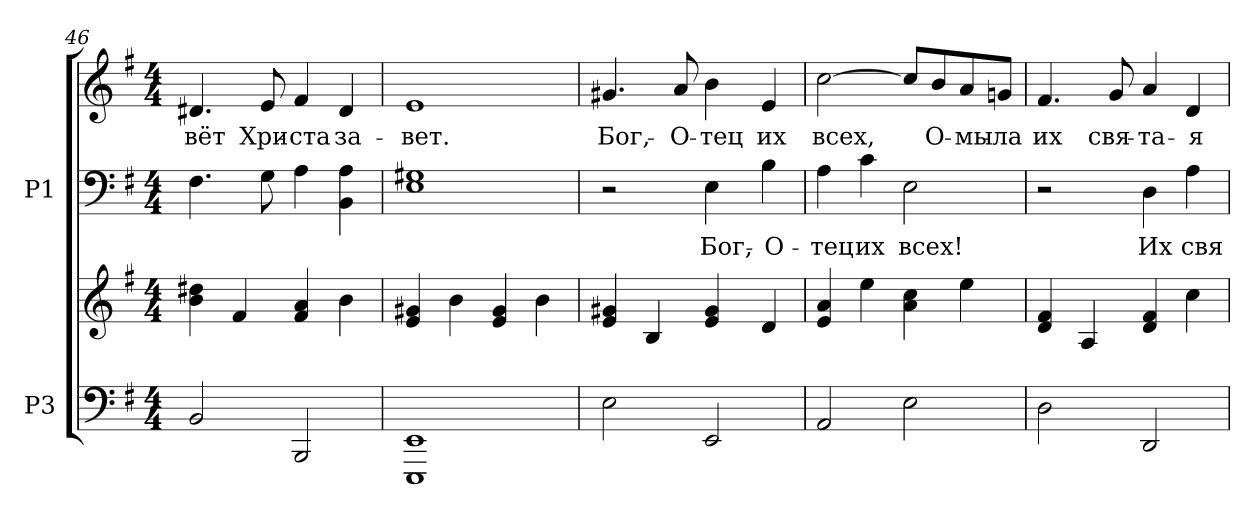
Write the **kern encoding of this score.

**kern	**kern	**kern	**text	**kern	**text
*part2	*part2	*part1	*part1	*part1	*part1
*staff4	*staff3	*staff2	*staff2	*staff1	*staff1
*I"P3	*	*I"P1	*	*	*
*clefF4	*clefG2	*clefF4	*	*clefG2	*
*k[f#]	*k[f#]	*k[f#]	*	*k[f#]	*
*e:	*e:	*e:	*	*e:	*
*M4/4	*M4/4	*M4/4	*	*M4/4	*
=46	=46	=46	=46	=46	=46
!	!	!	!	!	!LO:LY:b:color=#000000
2BBi/	4bi\ 4dd#Xi	4.F#i\	.	4.d#Xi/	-вёт
.	4f#i/	.	.	.	.
!	!	!	!	!	!LO:LY:b:color=#000000
.	.	8Gi\	.	8ei/	Хри-
!	!	!	!	!	!LO:LY:b:color=#000000
2BBBi/	4f#i/ 4ai	4Ai\	.	4f#i/	-ста
!	!	!	!	!	!LO:LY:b:color=#000000
.	4bi\	4BBi\ 4Ai	.	4d#i/	за-
=47	=47	=47	=47	=47	=47
!	!	!	!	!	!LO:LY:b:color=#000000
1EEEi 1EEi	4ei/ 4g#Xi	1Ei 1G#Xi	.	1ei	-вет.
.	4bi\	.	.	.	.
.	4ei/ 4g#i	.	.	.	.
.	4bi\	.	.	.	.
=48	=48	=48	=48	=48	=48
!	!	!	!	!	!LO:LY:b:color=#000000
2Ei\	4ei/ 4g#Xi	2r	.	4.g#Xi/	Бог,-
.	4Bi/	.	.	.	.
!	!	!	!	!	!LO:LY:b:color=#000000
.	.	.	.	8ai/	-О-
!	!	!	!LO:LY:a:color=#000000	!	!
!	!	!	!	!	!LO:LY:b:color=#000000
2EEi/	4ei/ 4g#i	4Ei\	Бог,-	4bi\	-тец
!	!	!	!LO:LY:a:color=#000000	!	!
!	!	!	!	!	!LO:LY:b:color=#000000
.	4di/	4Bi\	-О-	4ei/	их
=49	=49	=49	=49	=49	=49
!	!	!	!LO:LY:a:color=#000000	!	!
!	!	!	!	!	!LO:LY:b:color=#000000
2AAi/	4ei/ 4ai	4Ai\	-тец	[>2cci\	всех,
!	!	!	!LO:LY:a:color=#000000	!	!
.	4eei\	4ci\	их	.	.
!	!	!	!LO:LY:a:color=#000000	!	!
2Ei\	4ai\ 4cci	2Ei\	всех!	8cci/L]	.
!	!	!	!	!	!LO:LY:b:color=#000000
.	.	.	.	8bi/	О-
!	!	!	!	!	!LO:LY:b:color=#000000
.	4eei\	.	.	8ai/	-мы-
!	!	!	!	!	!LO:LY:b:color=#000000
.	.	.	.	8gni/J	-ла
!!LO:LB:g=z
=50	=50	=50	=50	=50	=50
!	!	!	!	!	!LO:LY:b:color=#000000
2Di\	4di/ 4f#i	2r	.	4.f#i/	их
.	4Ai/	.	.	.	.
!	!	!	!	!	!LO:LY:b:color=#000000
.	.	.	.	8gi/	свя-
!	!	!	!LO:LY:a:color=#000000	!	!
!	!	!	!	!	!LO:LY:b:color=#000000
2DDi/	4di/ 4f#i	4Di\	Их	4ai/	-та-
!	!	!	!LO:LY:a:color=#000000	!	!
!	!	!	!	!	!LO:LY:b:color=#000000
.	4cci\	4Ai\	свя-	4di/	-я
=	=	=	=	=	=
*-	*-	*-	*-	*-	*-
